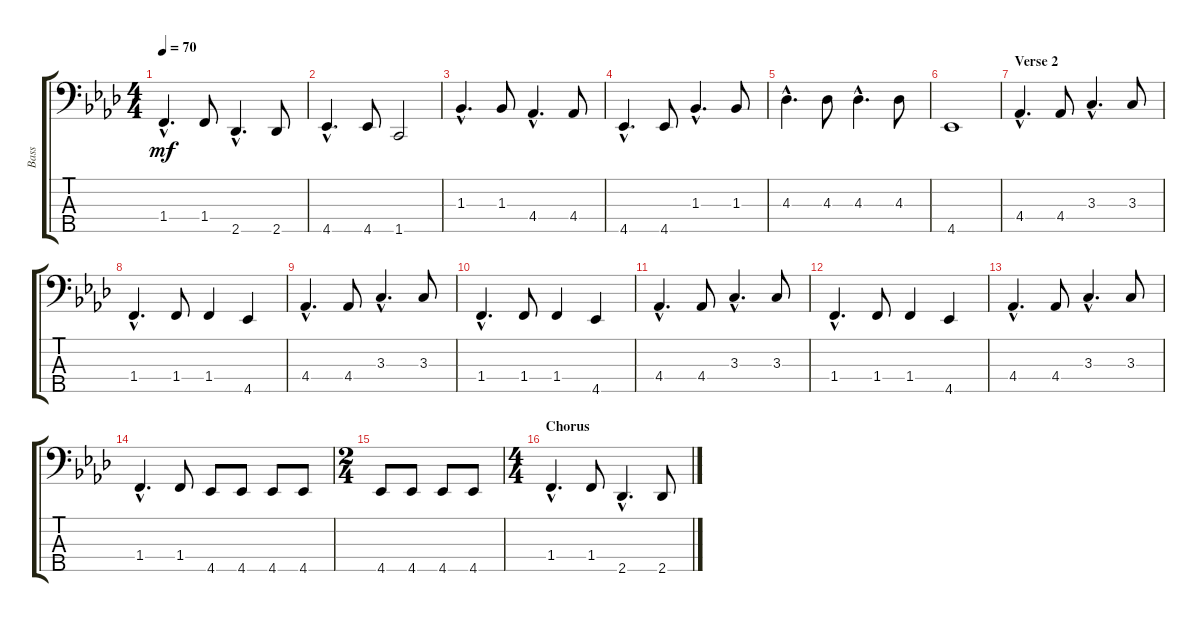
\track ("Bass" "Bass") {instrument electricbassfinger}
\staff {score tabs}
\tuning (G2 D2 A1 E1 B0) {hide}
\ts (4 4)
\tempo 70
\clef f4
\ks ab
1.4{hac}.4{d dy mf} 1.4.8 2.5{hac}.4{d} 2.5.8 |
4.5{hac}.4{d} 4.5.8 1.5.2 |
1.3{hac}.4{d} 1.3.8 4.4{hac}.4{d} 4.4.8 |
4.5{hac}.4{d} 4.5.8 1.3{hac}.4{d} 1.3.8 |
4.3{hac}.4{d} 4.3.8 4.3{hac}.4{d} 4.3.8 |
4.5.1 |
\section ("" "Verse 2")
4.4{hac}.4{d} 4.4.8 3.3{hac}.4{d} 3.3.8 |
1.4{hac}.4{d} 1.4.8 1.4.4 4.5.4 |
4.4{hac}.4{d} 4.4.8 3.3{hac}.4{d} 3.3.8 |
1.4{hac}.4{d} 1.4.8 1.4.4 4.5.4 |
4.4{hac}.4{d} 4.4.8 3.3{hac}.4{d} 3.3.8 |
1.4{hac}.4{d} 1.4.8 1.4.4 4.5.4 |
4.4{hac}.4{d} 4.4.8 3.3{hac}.4{d} 3.3.8 |
1.4{hac}.4{d} 1.4.8 4.5.8 4.5.8 4.5.8 4.5.8 |
\ts (2 4)
4.5.8 4.5.8 4.5.8 4.5.8 |
\ts (4 4)
\section ("" "Chorus")
1.4{hac}.4{d} 1.4.8 2.5{hac}.4{d} 2.5.8
